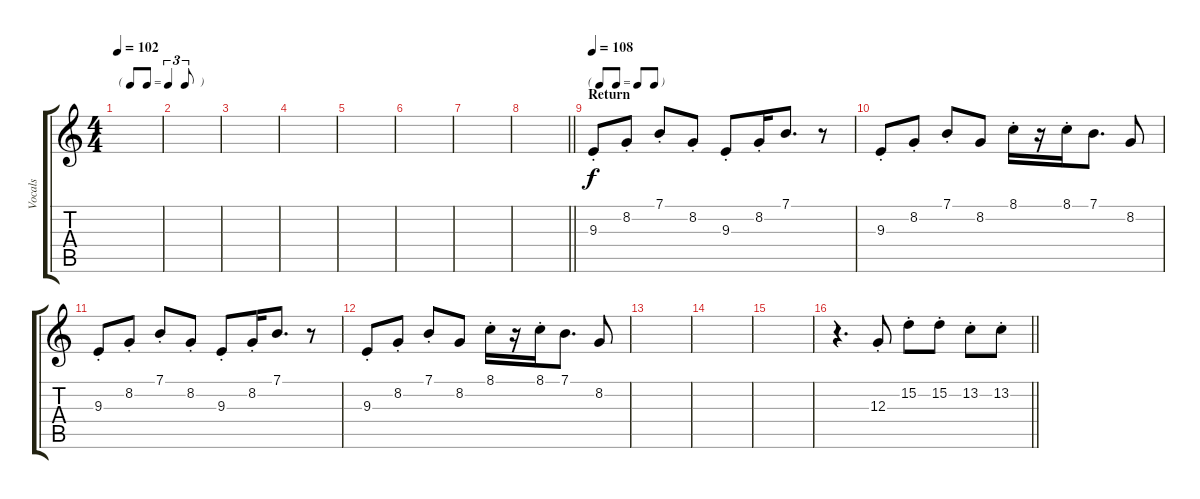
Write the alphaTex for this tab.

\track ("Vocals" "Vocals") {instrument baritonesax}
\staff {score tabs}
\tuning (E4 B3 G3 D3 A2 E2) {hide}
\ts (4 4)
\tf triplet8th
\tempo 102
\clef g2
\ks c
|
|
|
|
|
|
|
\barLineRight lightlight
|
\tf none
\section ("" "Return")
\tempo 108
9.3{st}.8 8.2{st}.8 7.1{st}.8 8.2{st}.8 9.3{st}.8 8.2{st}.16 7.1.8{d} r.8 |
9.3{st}.8 8.2{st}.8 7.1{st}.8 8.2.8 8.1{st}.16 r.16 8.1{st}.16 7.1.8{d} 8.2.8 |
9.3{st}.8 8.2{st}.8 7.1{st}.8 8.2{st}.8 9.3{st}.8 8.2{st}.16 7.1.8{d} r.8 |
9.3{st}.8 8.2{st}.8 7.1{st}.8 8.2.8 8.1{st}.16 r.16 8.1{st}.16 7.1.8{d} 8.2.8 |
|
|
|
\barLineRight lightlight
r.4{d} 12.3{st}.8 15.2{st}.8 15.2{st}.8 13.2{st}.8 13.2{st}.8
